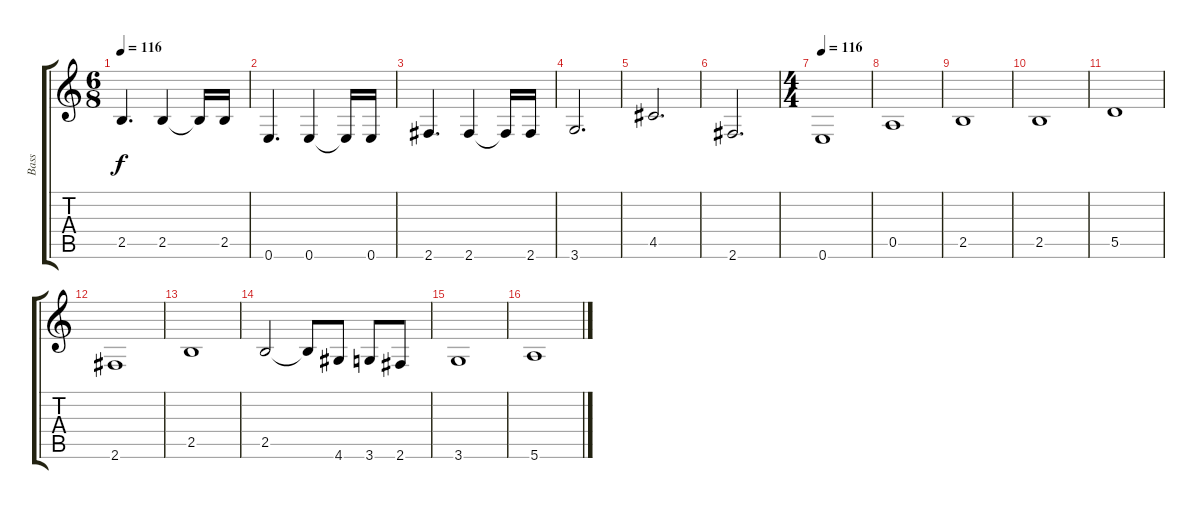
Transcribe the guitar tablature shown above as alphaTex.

\track ("Bass" "Bass") {instrument electricbasspick}
\staff {score tabs}
\tuning (E4 B3 G3 D3 A2 E2) {hide}
\ts (6 8)
\tempo 116
\clef g2
\ks c
2.5.4{d dy f} 2.5.4 2.5{t}.16 2.5.16 |
0.6.4{d} 0.6.4 0.6{t}.16 0.6.16 |
2.6.4{d} 2.6.4 2.6{t}.16 2.6.16 |
3.6.2{d} |
4.5.2{d} |
2.6.2{d} |
\ts (4 4)
\tempo 116
0.6.1 |
0.5.1 |
2.5.1 |
2.5.1 |
5.5.1 |
2.6.1 |
2.5.1 |
2.5.2 2.5{t}.8 4.6.8 3.6.8 2.6.8 |
3.6.1 |
5.6.1
